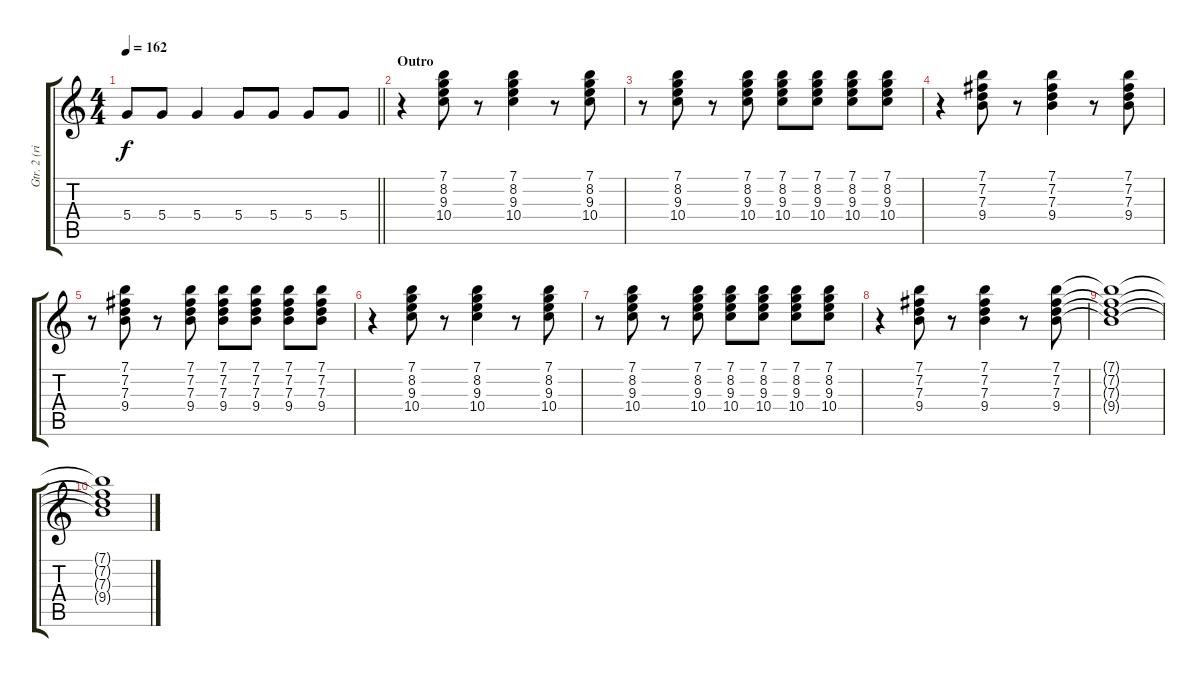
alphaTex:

\track ("Gtr. 2 (right)" "Gtr. 2 (ri") {instrument electricguitarjazz}
\staff {score tabs}
\tuning (E4 B3 G3 D3 A2 D2) {hide}
\ts (4 4)
\tempo 162
\clef g2
\barLineRight lightlight
\ks c
5.4{t}.8{dy f} 5.4.8 5.4.4 5.4.8 5.4.8 5.4.8 5.4.8 |
\section ("" "Outro")
r.4 (7.1 8.2 9.3 10.4).8 r.8 (7.1 8.2 9.3 10.4).4 r.8 (7.1 8.2 9.3 10.4).8 |
r.8 (7.1 8.2 9.3 10.4).8 r.8 (7.1 8.2 9.3 10.4).8 (7.1 8.2 9.3 10.4).8 (7.1 8.2 9.3 10.4).8 (7.1 8.2 9.3 10.4).8 (7.1 8.2 9.3 10.4).8 |
r.4 (7.1 7.2 7.3 9.4).8 r.8 (7.1 7.2 7.3 9.4).4 r.8 (7.1 7.2 7.3 9.4).8 |
r.8 (7.1 7.2 7.3 9.4).8 r.8 (7.1 7.2 7.3 9.4).8 (7.1 7.2 7.3 9.4).8 (7.1 7.2 7.3 9.4).8 (7.1 7.2 7.3 9.4).8 (7.1 7.2 7.3 9.4).8 |
r.4 (7.1 8.2 9.3 10.4).8 r.8 (7.1 8.2 9.3 10.4).4 r.8 (7.1 8.2 9.3 10.4).8 |
r.8 (7.1 8.2 9.3 10.4).8 r.8 (7.1 8.2 9.3 10.4).8 (7.1 8.2 9.3 10.4).8 (7.1 8.2 9.3 10.4).8 (7.1 8.2 9.3 10.4).8 (7.1 8.2 9.3 10.4).8 |
r.4 (7.1 7.2 7.3 9.4).8 r.8 (7.1 7.2 7.3 9.4).4 r.8 (7.1 7.2 7.3 9.4).8 |
(7.1{t} 7.2{t} 7.3{t} 9.4{t}).1{volume 0} |
(7.1{t} 7.2{t} 7.3{t} 9.4{t}).1
